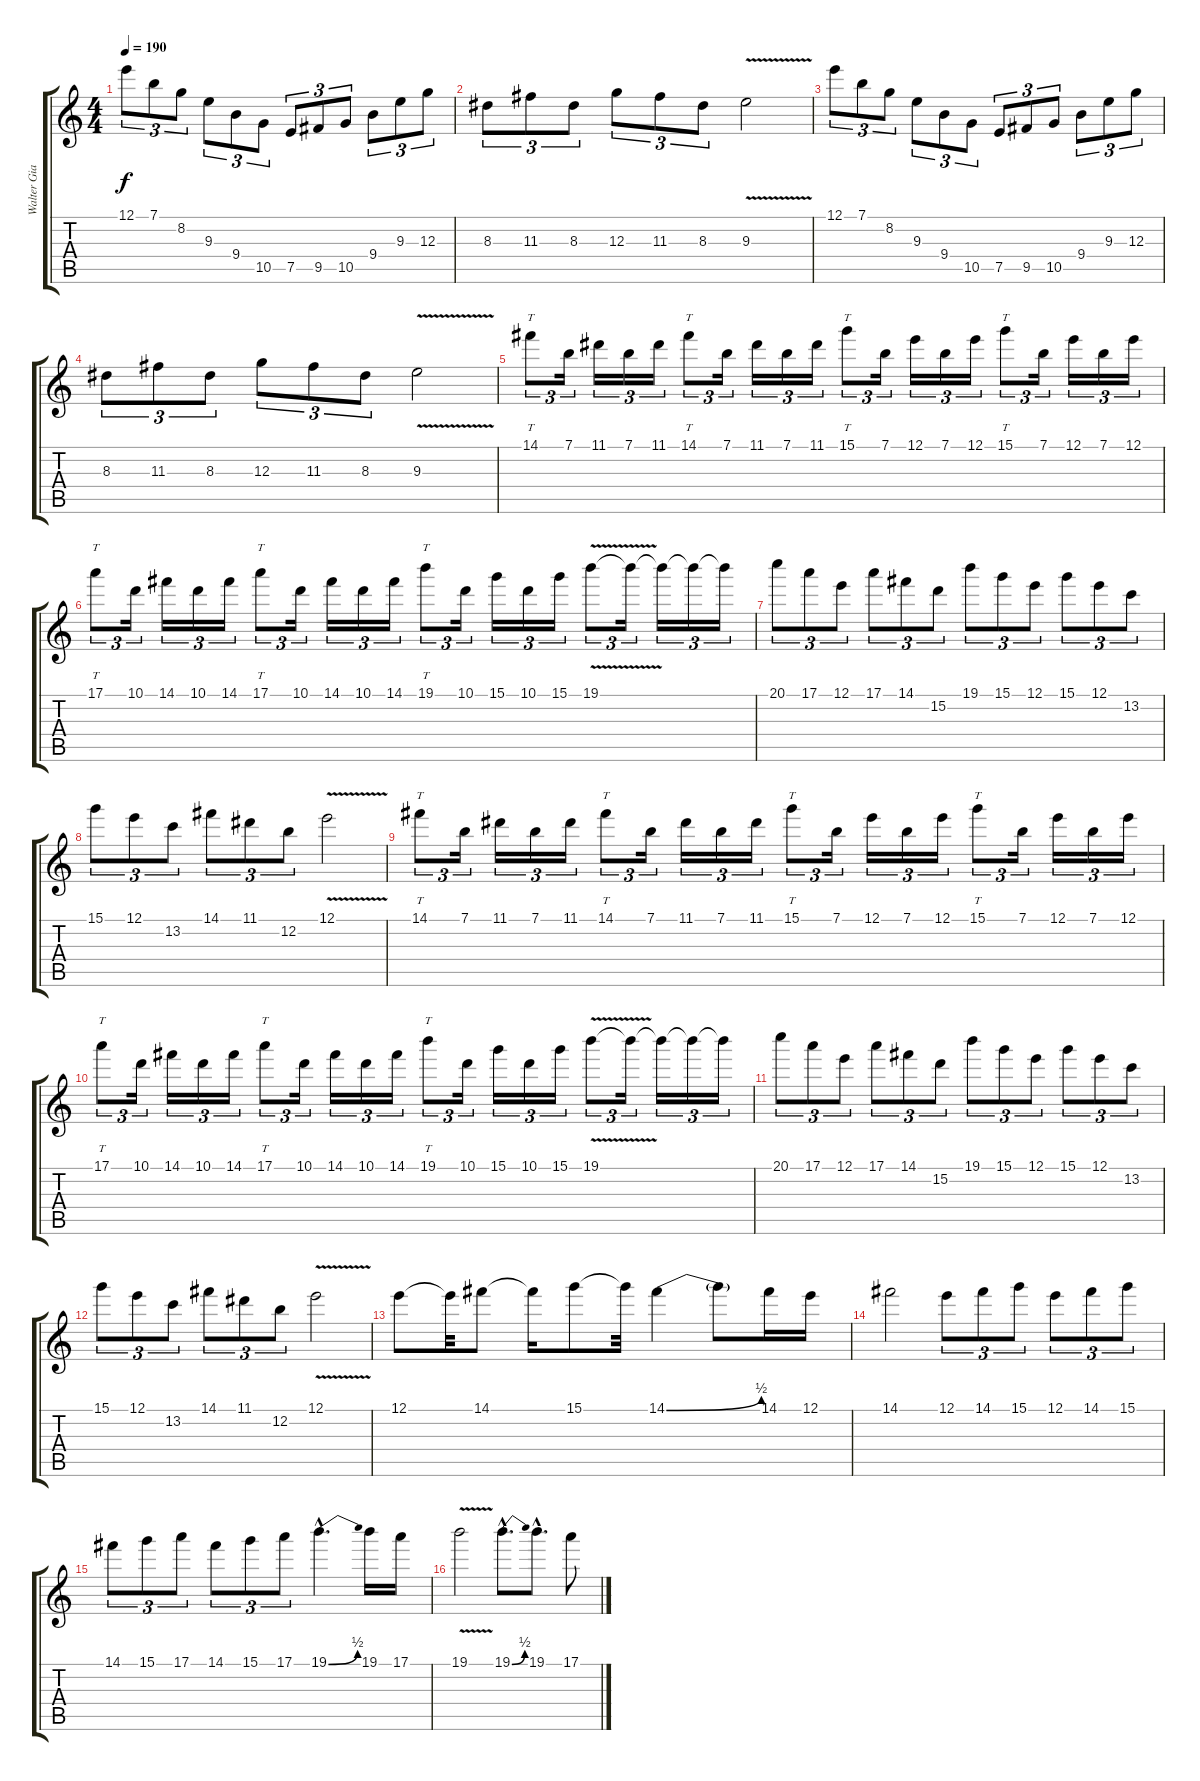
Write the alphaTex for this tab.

\track ("Walter Giardino" "Walter Gia") {instrument overdrivenguitar}
\staff {score tabs}
\tuning (E4 B3 G3 D3 A2 E2) {hide}
\ts (4 4)
\tempo 190
\clef g2
\ks c
12.1.8{tu (3 2) dy f instrument overdrivenguitar} 7.1.8{tu (3 2)} 8.2.8{tu (3 2)} 9.3.8{tu (3 2)} 9.4.8{tu (3 2)} 10.5.8{tu (3 2)} 7.5.8{tu (3 2)} 9.5.8{tu (3 2)} 10.5.8{tu (3 2)} 9.4.8{tu (3 2)} 9.3.8{tu (3 2)} 12.3.8{tu (3 2)} |
8.3.8{tu (3 2)} 11.3.8{tu (3 2)} 8.3.8{tu (3 2)} 12.3.8{tu (3 2)} 11.3.8{tu (3 2)} 8.3.8{tu (3 2)} 9.3{v}.2 |
12.1.8{tu (3 2)} 7.1.8{tu (3 2)} 8.2.8{tu (3 2)} 9.3.8{tu (3 2)} 9.4.8{tu (3 2)} 10.5.8{tu (3 2)} 7.5.8{tu (3 2)} 9.5.8{tu (3 2)} 10.5.8{tu (3 2)} 9.4.8{tu (3 2)} 9.3.8{tu (3 2)} 12.3.8{tu (3 2)} |
8.3.8{tu (3 2)} 11.3.8{tu (3 2)} 8.3.8{tu (3 2)} 12.3.8{tu (3 2)} 11.3.8{tu (3 2)} 8.3.8{tu (3 2)} 9.3{v}.2 |
14.1.8{tt tu (3 2)} 7.1.16{tu (3 2)} 11.1.16{tu (3 2)} 7.1.16{tu (3 2)} 11.1.16{tu (3 2)} 14.1.8{tt tu (3 2)} 7.1.16{tu (3 2)} 11.1.16{tu (3 2)} 7.1.16{tu (3 2)} 11.1.16{tu (3 2)} 15.1.8{tt tu (3 2)} 7.1.16{tu (3 2)} 12.1.16{tu (3 2)} 7.1.16{tu (3 2)} 12.1.16{tu (3 2)} 15.1.8{tt tu (3 2)} 7.1.16{tu (3 2)} 12.1.16{tu (3 2)} 7.1.16{tu (3 2)} 12.1.16{tu (3 2)} |
17.1.8{tt tu (3 2)} 10.1.16{tu (3 2)} 14.1.16{tu (3 2)} 10.1.16{tu (3 2)} 14.1.16{tu (3 2)} 17.1.8{tt tu (3 2)} 10.1.16{tu (3 2)} 14.1.16{tu (3 2)} 10.1.16{tu (3 2)} 14.1.16{tu (3 2)} 19.1.8{tt tu (3 2)} 10.1.16{tu (3 2)} 15.1.16{tu (3 2)} 10.1.16{tu (3 2)} 15.1.16{tu (3 2)} 19.1{v}.8{tu (3 2)} 19.1{t}.16{tu (3 2)} 19.1{t}.16{tu (3 2)} 19.1{t}.16{tu (3 2)} 19.1{t}.16{tu (3 2)} |
20.1.8{tu (3 2)} 17.1.8{tu (3 2)} 12.1.8{tu (3 2)} 17.1.8{tu (3 2)} 14.1.8{tu (3 2)} 15.2.8{tu (3 2)} 19.1.8{tu (3 2)} 15.1.8{tu (3 2)} 12.1.8{tu (3 2)} 15.1.8{tu (3 2)} 12.1.8{tu (3 2)} 13.2.8{tu (3 2)} |
15.1.8{tu (3 2)} 12.1.8{tu (3 2)} 13.2.8{tu (3 2)} 14.1.8{tu (3 2)} 11.1.8{tu (3 2)} 12.2.8{tu (3 2)} 12.1{v}.2 |
14.1.8{tt tu (3 2)} 7.1.16{tu (3 2)} 11.1.16{tu (3 2)} 7.1.16{tu (3 2)} 11.1.16{tu (3 2)} 14.1.8{tt tu (3 2)} 7.1.16{tu (3 2)} 11.1.16{tu (3 2)} 7.1.16{tu (3 2)} 11.1.16{tu (3 2)} 15.1.8{tt tu (3 2)} 7.1.16{tu (3 2)} 12.1.16{tu (3 2)} 7.1.16{tu (3 2)} 12.1.16{tu (3 2)} 15.1.8{tt tu (3 2)} 7.1.16{tu (3 2)} 12.1.16{tu (3 2)} 7.1.16{tu (3 2)} 12.1.16{tu (3 2)} |
17.1.8{tt tu (3 2)} 10.1.16{tu (3 2)} 14.1.16{tu (3 2)} 10.1.16{tu (3 2)} 14.1.16{tu (3 2)} 17.1.8{tt tu (3 2)} 10.1.16{tu (3 2)} 14.1.16{tu (3 2)} 10.1.16{tu (3 2)} 14.1.16{tu (3 2)} 19.1.8{tt tu (3 2)} 10.1.16{tu (3 2)} 15.1.16{tu (3 2)} 10.1.16{tu (3 2)} 15.1.16{tu (3 2)} 19.1{v}.8{tu (3 2)} 19.1{t}.16{tu (3 2)} 19.1{t}.16{tu (3 2)} 19.1{t}.16{tu (3 2)} 19.1{t}.16{tu (3 2)} |
20.1.8{tu (3 2)} 17.1.8{tu (3 2)} 12.1.8{tu (3 2)} 17.1.8{tu (3 2)} 14.1.8{tu (3 2)} 15.2.8{tu (3 2)} 19.1.8{tu (3 2)} 15.1.8{tu (3 2)} 12.1.8{tu (3 2)} 15.1.8{tu (3 2)} 12.1.8{tu (3 2)} 13.2.8{tu (3 2)} |
15.1.8{tu (3 2)} 12.1.8{tu (3 2)} 13.2.8{tu (3 2)} 14.1.8{tu (3 2)} 11.1.8{tu (3 2)} 12.2.8{tu (3 2)} 12.1{v}.2 |
12.1.8 12.1{t}.32 14.1.8 14.1{t}.16 15.1.8 15.1{t}.32 14.1{be (bend 0 0 60 2)}.4 14.1{t}.8 14.1.16 12.1.16 |
14.1.2 12.1.8{tu (3 2)} 14.1.8{tu (3 2)} 15.1.8{tu (3 2)} 12.1.8{tu (3 2)} 14.1.8{tu (3 2)} 15.1.8{tu (3 2)} |
14.1.8{tu (3 2)} 15.1.8{tu (3 2)} 17.1.8{tu (3 2)} 14.1.8{tu (3 2)} 15.1.8{tu (3 2)} 17.1.8{tu (3 2)} 19.1{be (bend 0 0 60 2) hac}.4{d} 19.1.16 17.1.16 |
19.1{v}.2 19.1{be (bend 0 0 60 2) hac}.8{d} 19.1{hac}.8{d} 17.1.8
